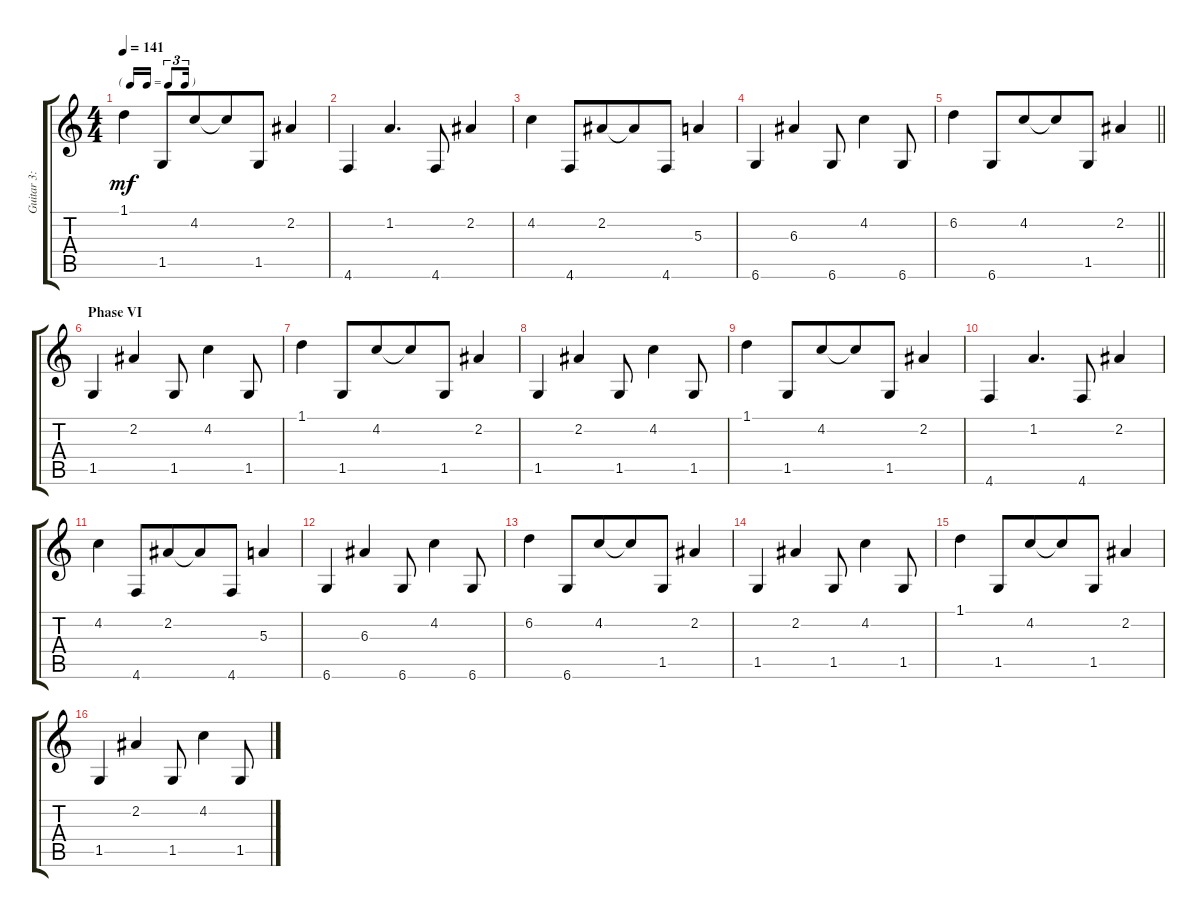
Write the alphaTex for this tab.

\track ("Guitar 3: Tony" "Guitar 3: ") {instrument distortionguitar}
\staff {score tabs}
\tuning (Db4 Ab3 E3 B2 Gb2 Db2) {hide}
\ts (4 4)
\tf triplet16th
\tempo 141
\clef g2
\ks c
1.1.4{dy mf} 1.5.8 4.2.8{beam merge} 4.2{t}.8 1.5.8 2.2.4 |
4.6.4 1.2.4{d} 4.6.8 2.2.4 |
4.2.4 4.6.8 2.2.8{beam merge} 2.2{t}.8 4.6.8 5.3.4 |
6.6.4 6.3.4 6.6.8 4.2.4 6.6.8 |
\barLineRight lightlight
6.2.4 6.6.8 4.2.8{beam merge} 4.2{t}.8 1.5.8 2.2.4 |
\section ("" "Phase VI")
1.5.4 2.2.4 1.5.8 4.2.4 1.5.8 |
1.1.4 1.5.8 4.2.8{beam merge} 4.2{t}.8 1.5.8 2.2.4 |
1.5.4 2.2.4 1.5.8 4.2.4 1.5.8 |
1.1.4 1.5.8 4.2.8{beam merge} 4.2{t}.8 1.5.8 2.2.4 |
4.6.4 1.2.4{d} 4.6.8 2.2.4 |
4.2.4 4.6.8 2.2.8{beam merge} 2.2{t}.8 4.6.8 5.3.4 |
6.6.4 6.3.4 6.6.8 4.2.4 6.6.8 |
6.2.4 6.6.8 4.2.8{beam merge} 4.2{t}.8 1.5.8 2.2.4 |
1.5.4 2.2.4 1.5.8 4.2.4 1.5.8 |
1.1.4 1.5.8 4.2.8{beam merge} 4.2{t}.8 1.5.8 2.2.4 |
1.5.4 2.2.4 1.5.8 4.2.4 1.5.8
